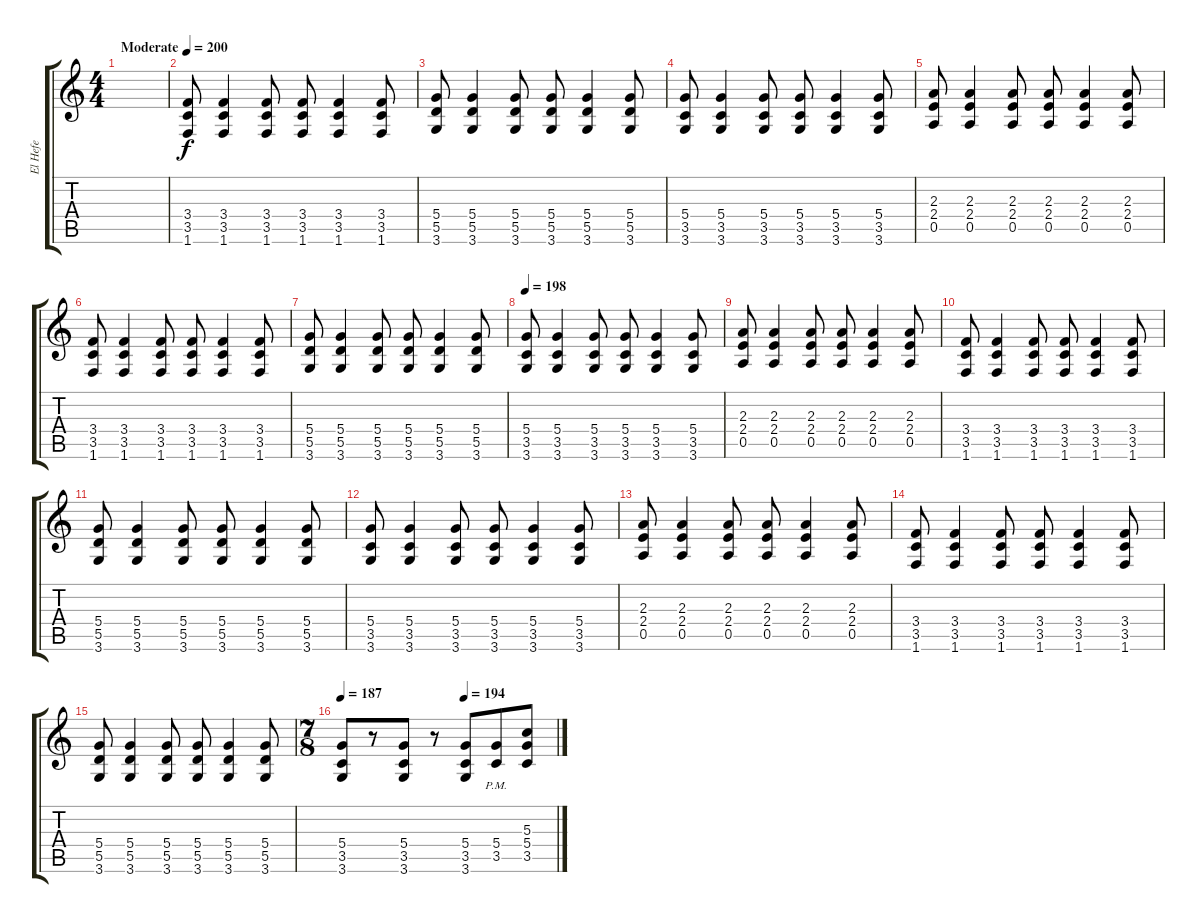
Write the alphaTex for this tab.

\track ("El Hefe" "El Hefe") {instrument distortionguitar}
\staff {score tabs}
\tuning (E4 B3 G3 D3 A2 E2) {hide}
\ts (4 4)
\tempo (200 "Moderate")
\clef g2
\ks c
|
(3.4 3.5 1.6).8 (3.4 3.5 1.6).4 (3.4 3.5 1.6).8 (3.4 3.5 1.6).8 (3.4 3.5 1.6).4 (3.4 3.5 1.6).8 |
(5.4 5.5 3.6).8 (5.4 5.5 3.6).4 (5.4 5.5 3.6).8 (5.4 5.5 3.6).8 (5.4 5.5 3.6).4 (5.4 5.5 3.6).8 |
(5.4 3.5 3.6).8 (5.4 3.5 3.6).4 (5.4 3.5 3.6).8 (5.4 3.5 3.6).8 (5.4 3.5 3.6).4 (5.4 3.5 3.6).8 |
(2.3 2.4 0.5).8 (2.3 2.4 0.5).4 (2.3 2.4 0.5).8 (2.3 2.4 0.5).8 (2.3 2.4 0.5).4 (2.3 2.4 0.5).8 |
(3.4 3.5 1.6).8 (3.4 3.5 1.6).4 (3.4 3.5 1.6).8 (3.4 3.5 1.6).8 (3.4 3.5 1.6).4 (3.4 3.5 1.6).8 |
(5.4 5.5 3.6).8 (5.4 5.5 3.6).4 (5.4 5.5 3.6).8 (5.4 5.5 3.6).8 (5.4 5.5 3.6).4 (5.4 5.5 3.6).8 |
\tempo 198
(5.4 3.5 3.6).8 (5.4 3.5 3.6).4 (5.4 3.5 3.6).8 (5.4 3.5 3.6).8 (5.4 3.5 3.6).4 (5.4 3.5 3.6).8 |
(2.3 2.4 0.5).8 (2.3 2.4 0.5).4 (2.3 2.4 0.5).8 (2.3 2.4 0.5).8 (2.3 2.4 0.5).4 (2.3 2.4 0.5).8 |
(3.4 3.5 1.6).8 (3.4 3.5 1.6).4 (3.4 3.5 1.6).8 (3.4 3.5 1.6).8 (3.4 3.5 1.6).4 (3.4 3.5 1.6).8 |
(5.4 5.5 3.6).8 (5.4 5.5 3.6).4 (5.4 5.5 3.6).8 (5.4 5.5 3.6).8 (5.4 5.5 3.6).4 (5.4 5.5 3.6).8 |
(5.4 3.5 3.6).8 (5.4 3.5 3.6).4 (5.4 3.5 3.6).8 (5.4 3.5 3.6).8 (5.4 3.5 3.6).4 (5.4 3.5 3.6).8 |
(2.3 2.4 0.5).8 (2.3 2.4 0.5).4 (2.3 2.4 0.5).8 (2.3 2.4 0.5).8 (2.3 2.4 0.5).4 (2.3 2.4 0.5).8 |
(3.4 3.5 1.6).8 (3.4 3.5 1.6).4 (3.4 3.5 1.6).8 (3.4 3.5 1.6).8 (3.4 3.5 1.6).4 (3.4 3.5 1.6).8 |
(5.4 5.5 3.6).8 (5.4 5.5 3.6).4 (5.4 5.5 3.6).8 (5.4 5.5 3.6).8 (5.4 5.5 3.6).4 (5.4 5.5 3.6).8 |
\ts (7 8)
\tempo 187
\tempo (194 0.5714285714285714)
(5.4 3.5 3.6).8 r.8 (5.4 3.5 3.6).8 r.8 (5.4 3.5 3.6).8 (5.4{pm} 3.5{pm}).8 (5.3 5.4 3.5).8
